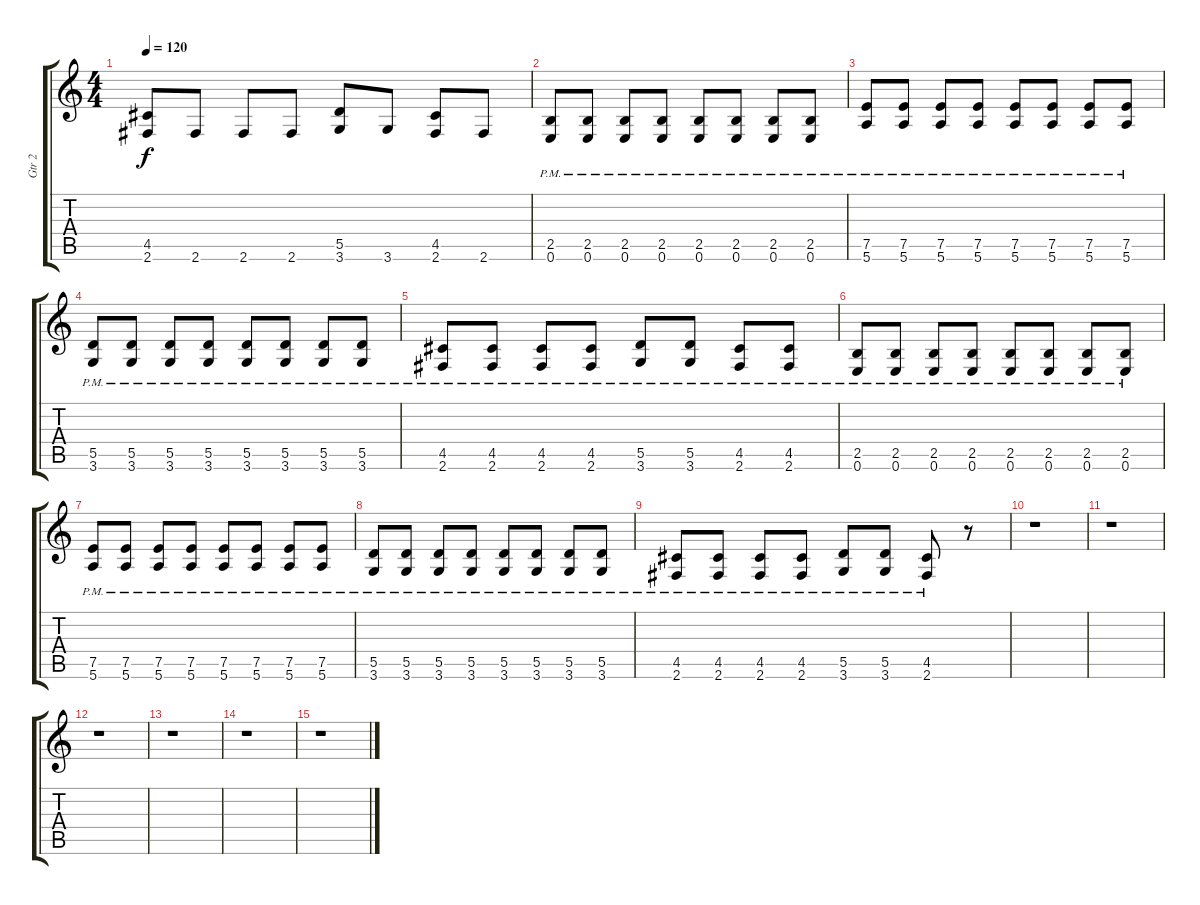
\track ("Gtr 2" "Gtr 2") {instrument overdrivenguitar}
\staff {score tabs}
\tuning (E4 B3 G3 D3 A2 E2) {hide}
\ts (4 4)
\tempo 120
\clef g2
\ks c
(4.5 2.6).8{dy f} 2.6.8 2.6.8 2.6.8 (5.5 3.6).8 3.6.8 (4.5 2.6).8 2.6.8 |
(2.5{pm} 0.6{pm}).8 (2.5{pm} 0.6{pm}).8 (2.5{pm} 0.6{pm}).8 (2.5{pm} 0.6{pm}).8 (2.5{pm} 0.6{pm}).8 (2.5{pm} 0.6{pm}).8 (2.5{pm} 0.6{pm}).8 (2.5{pm} 0.6{pm}).8 |
(7.5{pm} 5.6{pm}).8 (7.5{pm} 5.6{pm}).8 (7.5{pm} 5.6{pm}).8 (7.5{pm} 5.6{pm}).8 (7.5{pm} 5.6{pm}).8 (7.5{pm} 5.6{pm}).8 (7.5{pm} 5.6{pm}).8 (7.5{pm} 5.6{pm}).8 |
(5.5{pm} 3.6{pm}).8 (5.5{pm} 3.6{pm}).8 (5.5{pm} 3.6{pm}).8 (5.5{pm} 3.6{pm}).8 (5.5{pm} 3.6{pm}).8 (5.5{pm} 3.6{pm}).8 (5.5{pm} 3.6{pm}).8 (5.5{pm} 3.6{pm}).8 |
(4.5{pm} 2.6{pm}).8 (4.5{pm} 2.6{pm}).8 (4.5{pm} 2.6{pm}).8 (4.5{pm} 2.6{pm}).8 (5.5{pm} 3.6{pm}).8 (5.5{pm} 3.6{pm}).8 (4.5{pm} 2.6{pm}).8 (4.5 2.6{pm}).8 |
(2.5{pm} 0.6{pm}).8 (2.5{pm} 0.6{pm}).8 (2.5{pm} 0.6{pm}).8 (2.5{pm} 0.6{pm}).8 (2.5{pm} 0.6{pm}).8 (2.5{pm} 0.6{pm}).8 (2.5{pm} 0.6{pm}).8 (2.5{pm} 0.6{pm}).8 |
(7.5{pm} 5.6{pm}).8 (7.5{pm} 5.6{pm}).8 (7.5{pm} 5.6{pm}).8 (7.5{pm} 5.6{pm}).8 (7.5{pm} 5.6{pm}).8 (7.5{pm} 5.6{pm}).8 (7.5{pm} 5.6{pm}).8 (7.5{pm} 5.6{pm}).8 |
(5.5{pm} 3.6{pm}).8 (5.5{pm} 3.6{pm}).8 (5.5{pm} 3.6{pm}).8 (5.5{pm} 3.6{pm}).8 (5.5{pm} 3.6{pm}).8 (5.5{pm} 3.6{pm}).8 (5.5{pm} 3.6{pm}).8 (5.5{pm} 3.6{pm}).8 |
(4.5{pm} 2.6{pm}).8 (4.5{pm} 2.6{pm}).8 (4.5{pm} 2.6{pm}).8 (4.5{pm} 2.6{pm}).8 (5.5{pm} 3.6{pm}).8 (5.5{pm} 3.6{pm}).8 (4.5{pm} 2.6{pm}).8 r.8 |
r.1 |
r.1 |
r.1 |
r.1 |
r.1 |
r.1
